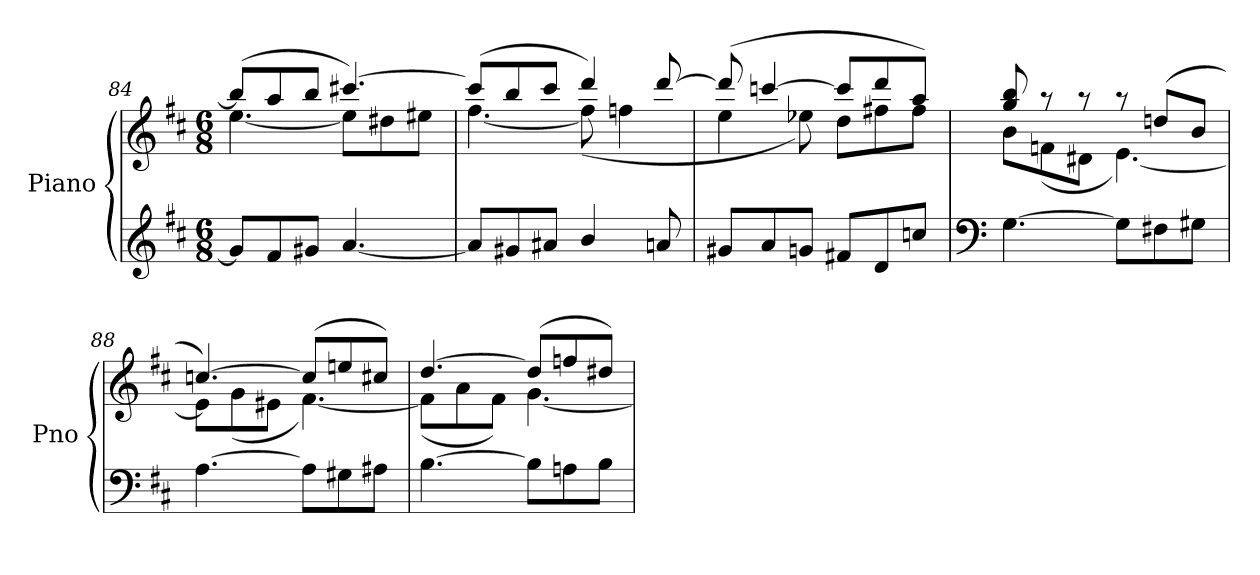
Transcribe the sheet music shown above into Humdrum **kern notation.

**kern	**kern
*part1	*part1
*staff2	*staff1
*I"Piano	*
*I'Pno	*
*clefG2	*clefG2
*k[f#c#]	*k[f#c#]
*D:	*D:
*M6/8	*M6/8
=84	=84
*	*^
8g/L]	(>8bb/L]	[4.ee\
8f#/	8aa/	.
8g#X/J	8bb/J	.
[4.a/	[4.ccc#X/)	8ee\L]
.	.	8dd#X\
.	.	8ee#X\J
=85	=85	=85
8a/L]	(>8ccc#/L]	[4.ff#\
8g#X/	8bb/	.
8a#X/J	8ccc#/J	.
4b/	4ddd/)	(<8ff#\]
.	.	4ffn\
8an/	[8ddd/	.
!!LO:LB:g=z	!!
=86	=86	=86
8g#X/L	(>8ddd/]	4ee\
8a/	[4cccn/	.
8gn/J	.	8ee-X\)
8f#X/L	8ccc/L]	8dd\L
8d/	8ddd/	8ff#X\
8ccn/J	8aa/J)	8ff#\J
=87	=87	=87
*clefF4	*	*
[4.G\	8gg/ 8bb/	8b\L
.	8raa	(<8fn\
.	8raa	8d#X\J
8G\L]	8raa	[4.e\)
8F#X\	(>8ddn/L	.
8G#X\J	8b/J	.
=88	=88	=88
[4.A\	[4.ccn/)	8e\L]
.	.	(<8g\
.	.	8e#X\J
8A\L]	(>8cc/L]	[4.f#\)
8G#X\	8een/	.
8A#X\J	8cc#X/J)	.
=89	=89	=89
[4.B\	[4.dd/	(<8f#\L]
.	.	8a\
.	.	8f#\J)
8B\L]	(>8dd/L]	[4.g\
8An\	8ffn/	.
8B\J	8dd#X/J)	.
*	*v	*v
=	=
*-	*-
